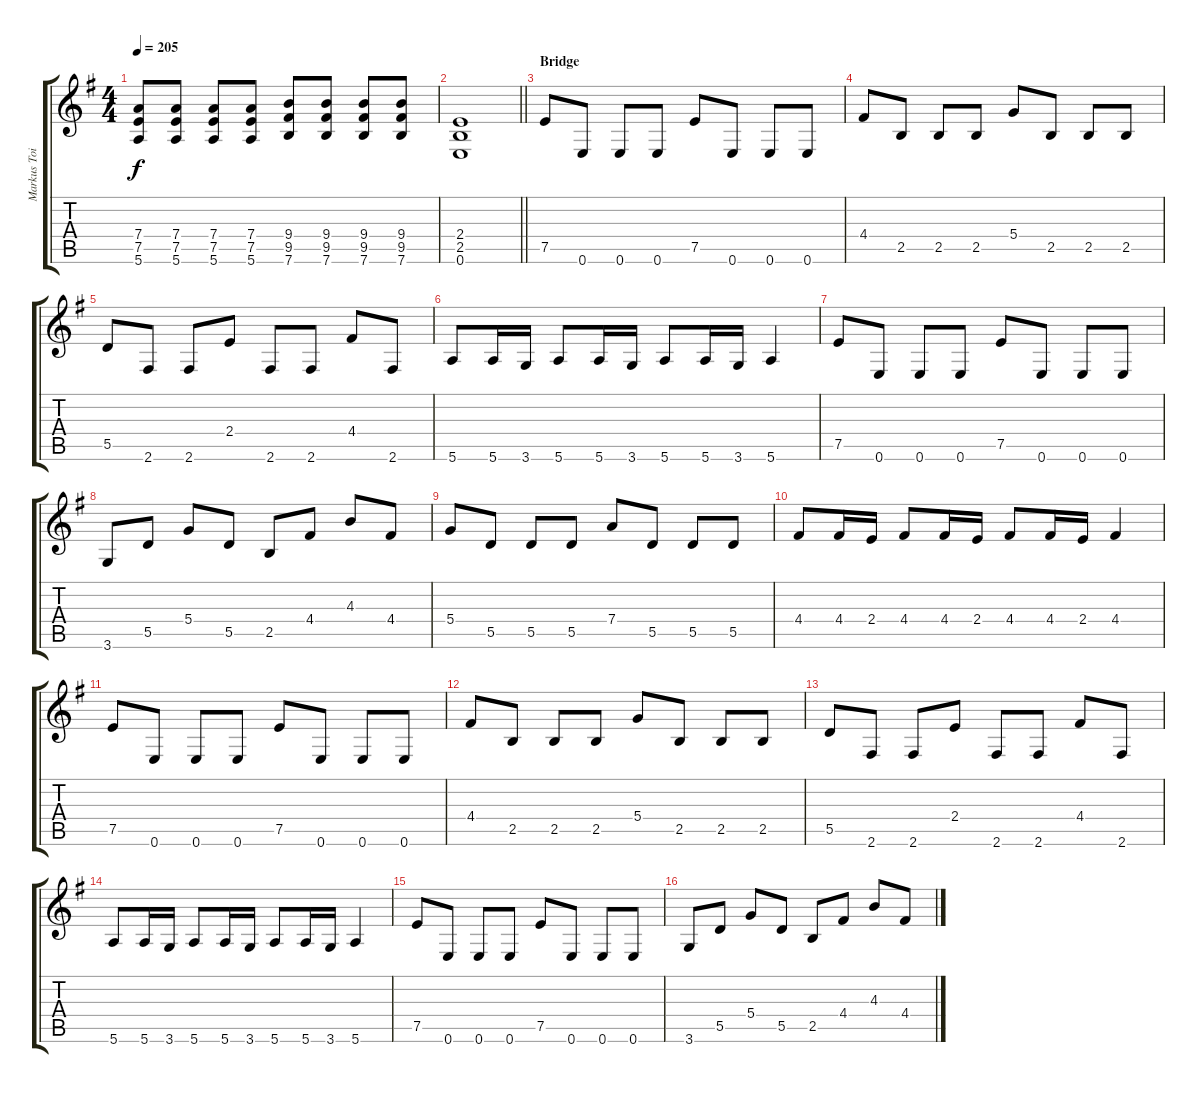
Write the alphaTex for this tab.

\track ("Markus Toivonen" "Markus Toi") {instrument distortionguitar}
\staff {score tabs}
\tuning (E4 B3 G3 D3 A2 E2) {hide}
\ts (4 4)
\tempo 205
\clef g2
\ks eminor
(7.4 7.5 5.6).8{dy f} (7.4 7.5 5.6).8 (7.4 7.5 5.6).8 (7.4 7.5 5.6).8 (9.4 9.5 7.6).8 (9.4 9.5 7.6).8 (9.4 9.5 7.6).8 (9.4 9.5 7.6).8 |
\barLineRight lightlight
(2.4 2.5 0.6).1 |
\section ("" "Bridge")
7.5.8 0.6.8 0.6.8 0.6.8 7.5.8 0.6.8 0.6.8 0.6.8 |
4.4.8 2.5.8 2.5.8 2.5.8 5.4.8 2.5.8 2.5.8 2.5.8 |
5.5.8 2.6.8 2.6.8 2.4.8 2.6.8 2.6.8 4.4.8 2.6.8 |
5.6.8 5.6.16 3.6.16 5.6.8 5.6.16 3.6.16 5.6.8 5.6.16 3.6.16 5.6.4 |
7.5.8 0.6.8 0.6.8 0.6.8 7.5.8 0.6.8 0.6.8 0.6.8 |
3.6.8 5.5.8 5.4.8 5.5.8 2.5.8 4.4.8 4.3.8 4.4.8 |
5.4.8 5.5.8 5.5.8 5.5.8 7.4.8 5.5.8 5.5.8 5.5.8 |
4.4.8 4.4.16 2.4.16 4.4.8 4.4.16 2.4.16 4.4.8 4.4.16 2.4.16 4.4.4 |
7.5.8 0.6.8 0.6.8 0.6.8 7.5.8 0.6.8 0.6.8 0.6.8 |
4.4.8 2.5.8 2.5.8 2.5.8 5.4.8 2.5.8 2.5.8 2.5.8 |
5.5.8 2.6.8 2.6.8 2.4.8 2.6.8 2.6.8 4.4.8 2.6.8 |
5.6.8 5.6.16 3.6.16 5.6.8 5.6.16 3.6.16 5.6.8 5.6.16 3.6.16 5.6.4 |
7.5.8 0.6.8 0.6.8 0.6.8 7.5.8 0.6.8 0.6.8 0.6.8 |
3.6.8 5.5.8 5.4.8 5.5.8 2.5.8 4.4.8 4.3.8 4.4.8
